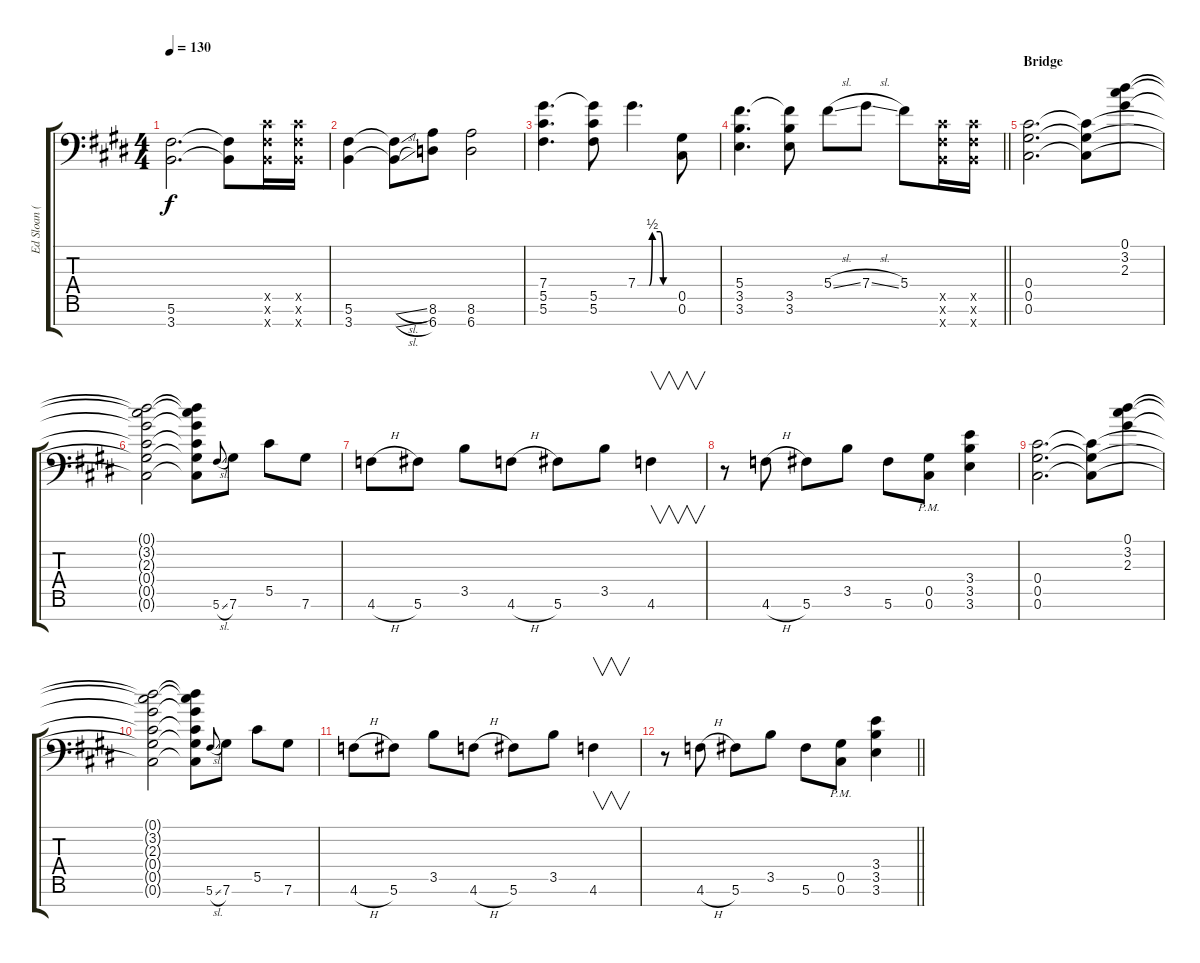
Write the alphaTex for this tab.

\track ("Ed Sloan (Electric) (L)" "Ed Sloan (") {instrument distortionguitar}
\staff {score tabs}
\tuning (Eb4 Bb3 Gb3 Db3 Ab2 Db2 Ab1) {hide}
\ts (4 4)
\tempo 130
\clef f4
\ks c#minor
(5.6 3.7).2{d dy f} (5.6{t} 3.7{t}).8 (5.5{x} 5.6{x} 3.7{x}).16 (5.5{x} 5.6{x} 3.7{x}).16 |
(5.6 3.7).4 (5.6{sl t} 3.7{sl t}).8 (8.6 6.7).8 (8.6 6.7).2 |
(7.4 5.5 5.6).4{d} (7.4{t} 5.5 5.6).8 7.4{be (custom 0 0 19 0 24 2 37 2 42 0 60 0)}.4{d} (0.5 0.6).8 |
\barLineRight lightlight
(5.4 3.5 3.6).4{d} (5.4{t} 3.5 3.6).8 5.4{sl}.8 7.4{sl}.8 5.4.8 (5.5{x} 5.6{x} 3.7{x}).16 (5.5{x} 5.6{x} 3.7{x}).16 |
\section ("" "Bridge")
(0.4 0.5 0.6).2{d} (0.4{t} 0.5{t} 0.6{t}).8 (0.1 3.2 2.3).8 |
(0.1{t} 3.2{t} 2.3{t} 0.4{t} 0.5{t} 0.6{t}).2 (0.1{t} 3.2{t} 2.3{t} 0.4{t} 0.5{t} 0.6{t}).8 5.6{sl}.8{gr onbeat} 7.6.8 5.5.8 7.6.8 |
4.6{h}.8 5.6.8 3.5.8 4.6{h}.8 5.6.8 3.5.8 4.6.4{v} |
r.8 4.6{h}.8 5.6.8 3.5.8 5.6.8 (0.5{pm} 0.6{pm}).8 (3.4 3.5 3.6).4 |
(0.4 0.5 0.6).2{d} (0.4{t} 0.5{t} 0.6{t}).8 (0.1 3.2 2.3).8 |
(0.1{t} 3.2{t} 2.3{t} 0.4{t} 0.5{t} 0.6{t}).2 (0.1{t} 3.2{t} 2.3{t} 0.4{t} 0.5{t} 0.6{t}).8 5.6{sl}.8{gr onbeat} 7.6.8 5.5.8 7.6.8 |
4.6{h}.8 5.6.8 3.5.8 4.6{h}.8 5.6.8 3.5.8 4.6.4{v} |
\barLineRight lightlight
r.8 4.6{h}.8 5.6.8 3.5.8 5.6.8 (0.5{pm} 0.6{pm}).8 (3.4 3.5 3.6).4
